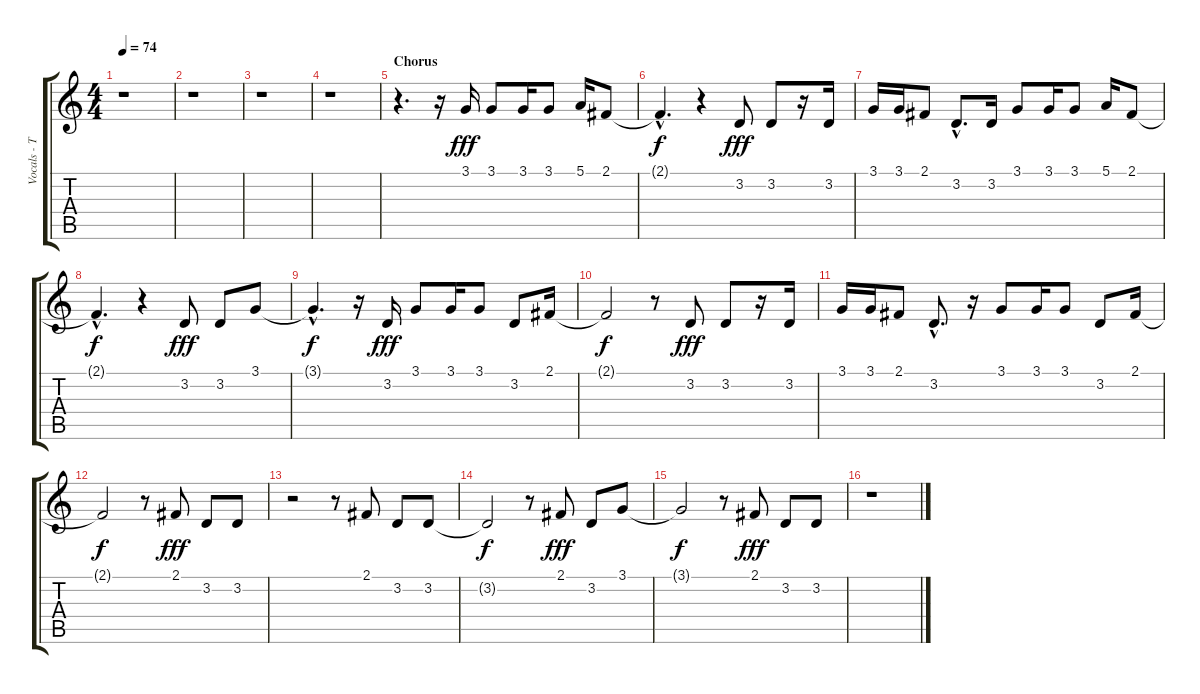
\track ("Vocals - Tom" "Vocals - T") {instrument tenorsax}
\staff {score tabs}
\tuning (E4 B3 G3 D3 A2 E2) {hide}
\ts (4 4)
\tempo 74
\clef g2
\ks c
r.1{dy fff} |
r.1 |
r.1 |
r.1 |
\section ("" "Chorus")
r.4{d} r.16 3.1.16 3.1.8 3.1.16 3.1.8 5.1.16 2.1.8 |
2.1{hac t}.4{d dy f} r.4 3.2.8{dy fff} 3.2.8 r.16 3.2.16 |
3.1.16 3.1.16 2.1.8 3.2{hac}.8{d} 3.2.16 3.1.8 3.1.16 3.1.8 5.1.16 2.1.8 |
2.1{hac t}.4{d dy f} r.4 3.2.8{dy fff} 3.2.8 3.1.8 |
3.1{hac t}.4{d dy f} r.16 3.2.16{dy fff} 3.1.8 3.1.16 3.1.8 3.2.8 2.1.16 |
2.1{t}.2{dy f} r.8 3.2.8{dy fff} 3.2.8 r.16 3.2.16 |
3.1.16 3.1.16 2.1.8 3.2{hac}.8{d} r.16 3.1.8 3.1.16 3.1.8 3.2.8 2.1.16 |
2.1{t}.2{dy f} r.8 2.1.8{dy fff} 3.2.8 3.2.8 |
r.2 r.8 2.1.8 3.2.8 3.2.8 |
3.2{t}.2{dy f} r.8 2.1.8{dy fff} 3.2.8 3.1.8 |
3.1{t}.2{dy f} r.8 2.1.8{dy fff} 3.2.8 3.2.8 |
r.1
